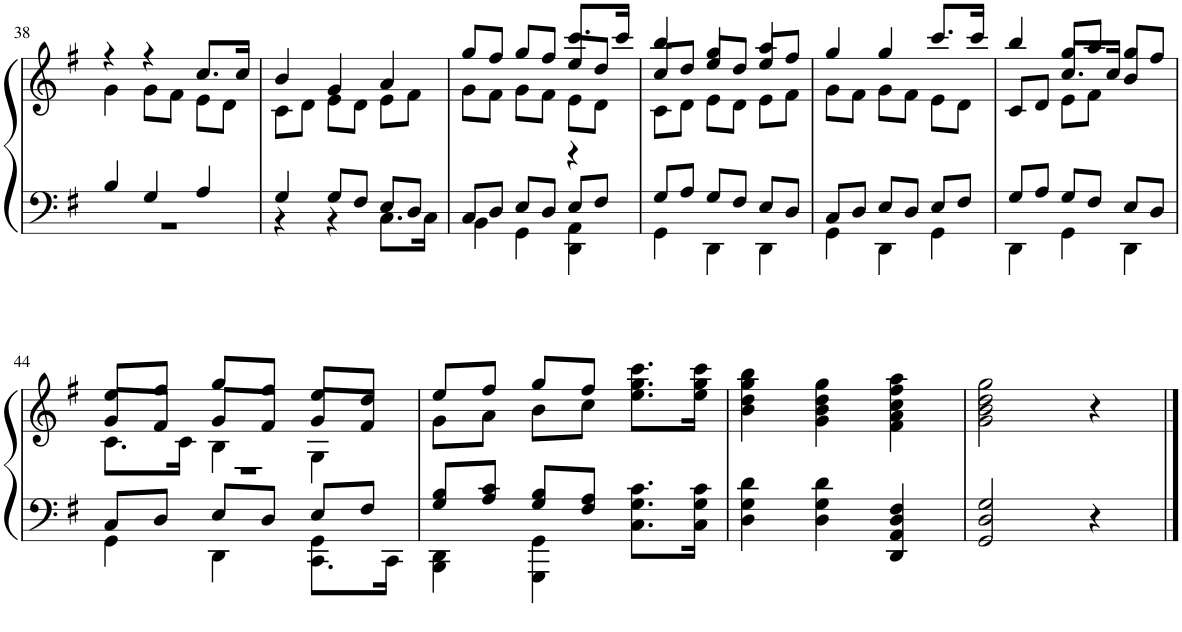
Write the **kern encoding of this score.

**kern	**kern
*part1	*part1
*staff2	*staff1
*I"Piano	*
*I'Pno.	*
!!LO:PB:g=z
*clefF4	*clefG2
*k[f#]	*k[f#]
*M3/4	*M3/4
=38	=38
*^	*^
4B/	2.r	4r	4g\
4G/	.	4r	8g\L
.	.	.	8f#\J
4A/	.	8.cc/L	8e\L
.	.	.	8d\J
.	.	16cc/Jk	.
=39	=39	=39	=39
4G/	4r	4b/	8c\L
.	.	.	8d\J
8G/L	4r	4g/	8e\L
8F#/J	.	.	8d\J
8E/L	8.C\L	4a/	8e\L
8D/J	.	.	8f#\J
.	16C\Jk	.	.
=40	=40	=40	=40
*	*	*^	*^
8C/L	4BB\	8gg/L	8g\L	2ryy	2ryy
8D/J	.	8ff#/J	8f#\J	.	.
8E/L	4GG\	8gg/L	8g\L	.	.
8D/J	.	8ff#/J	8f#\J	.	.
8E/L	4DD\ 4AA\	8ee/L	8e\L	8.ccc/L	4r
8F#/J	.	8dd/J	8d\J	.	.
.	.	.	.	16ccc/Jk	.
*	*	*	*	*v	*v
=41	=41	=41	=41	=41
8G/L	4GG\	4bb/	8c\L	8cc/L
8A/J	.	.	8d\J	8dd/J
8G/L	4DD\	4gg/	8e\L	8ee/L
8F#/J	.	.	8d\J	8dd/J
8E/L	4DD\	4aa/	8e\L	8ee/L
8D/J	.	.	8f#\J	8ff#/J
*	*	*	*v	*v
=42	=42	=42	=42
8C/L	4GG\	4gg/	8g\L
8D/J	.	.	8f#\J
8E/L	4DD\	4gg/	8g\L
8D/J	.	.	8f#\J
8E/L	4GG\	8.ccc/L	8e\L
8F#/J	.	.	8d\J
.	.	16ccc/Jk	.
=43	=43	=43	=43
*	*	*	*^
8G/L	4DD\	4bb/	4ryy	8c/L
8A/J	.	.	.	8d/J
8G/L	4GG\	8gg/L	8e\L	8.cc/L
8F#/J	.	8aa/J	8f#\J	.
.	.	.	.	16cc/Jk
8E/L	4DD\	8gg/L	4ryy	4b/
8D/J	.	8ff#/J	.	.
!!LO:LB:g=z	!!	!!
=44	=44	=44	=44	=44
*^	*^	*	*	*
2.r	4GG\	8C/L	2ryy	8ee/L	8.c\L	8g/L
.	.	8D/J	.	8ff#/J	.	8f#/J
.	.	.	.	.	16c\Jk	.
.	4DD\	8E/L	.	8gg/L	4B\	8g/L
.	.	8D/J	.	8ff#/J	.	8f#/J
.	4GG\	8E/L	8.CC\L	8ee/L	4G\	8g/L
.	.	8F#/J	.	8dd/J	.	8f#/J
.	.	.	16CC\Jk	.	.	.
*	*v	*v	*v	*	*	*
*	*	*	*v	*v
=45	=45	=45	=45
8G/ 8B/L	4BBB\ 4DD\	8ee/L	8g\L
8A/ 8c/J	.	8ff#/J	8a\J
8G/ 8B/L	4GGG\ 4GG\	8gg/L	8b\L
8F#/ 8A/J	.	8ff#/J	8cc\J
8.C\ 8.G\ 8.c\L	4ryy	8.ee\ 8.gg\ 8.ccc\L	4ryy
16C\ 16G\ 16c\Jk	.	16ee\ 16gg\ 16ccc\Jk	.
*v	*v	*	*
*	*v	*v
=46	=46
4D\ 4G\ 4d\	4b\ 4dd\ 4gg\ 4bb\
4D\ 4G\ 4d\	4g\ 4b\ 4dd\ 4gg\
4DD/ 4AA/ 4D/ 4F#/	4f#\ 4a\ 4cc\ 4ff#\ 4aa\
=47	=47
2GG/ 2D/ 2G/	2g\ 2b\ 2dd\ 2gg\
4r	4r
==	==
*-	*-
